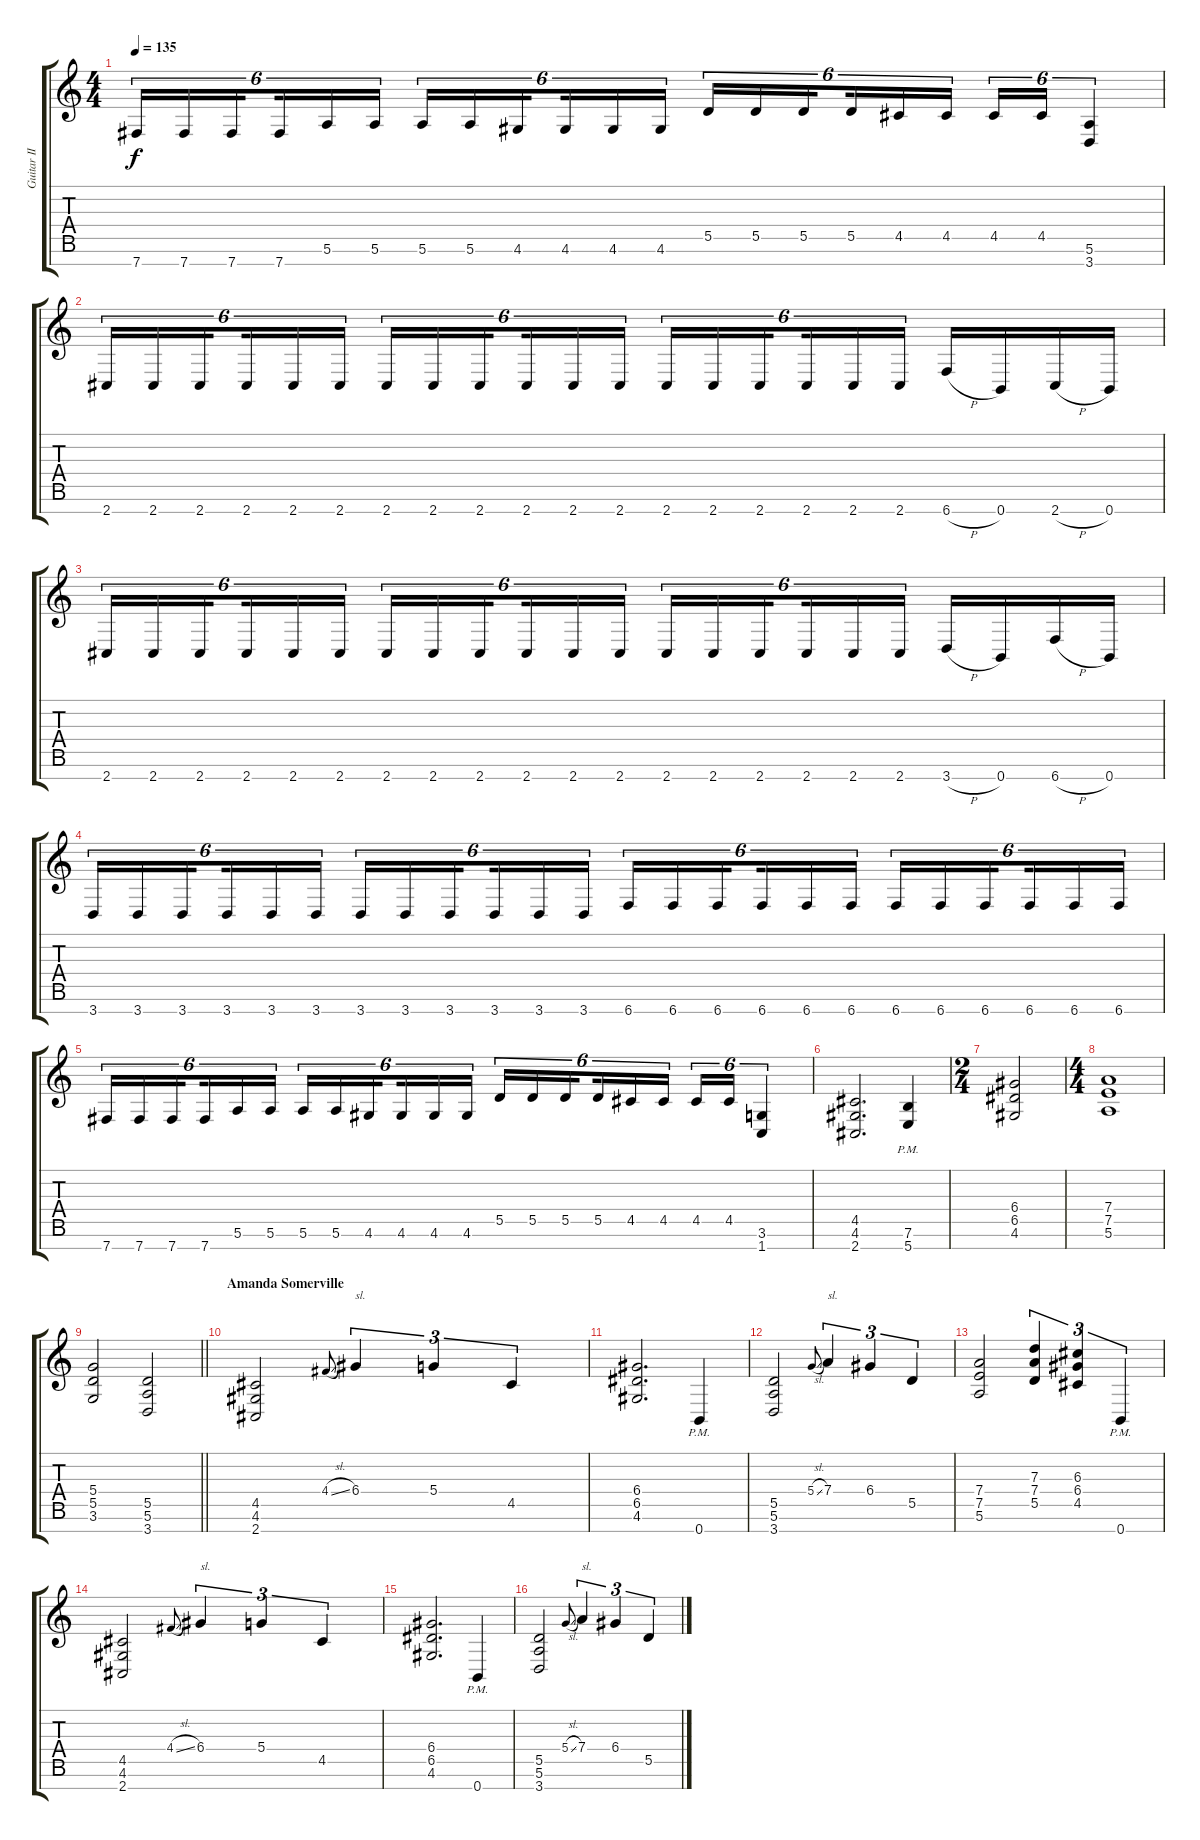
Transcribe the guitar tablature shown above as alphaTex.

\track ("Guitar II" "Guitar II") {instrument distortionguitar}
\staff {score tabs}
\tuning (E4 B3 G3 D3 A2 E2 B1) {hide}
\ts (4 4)
\tempo 135
\clef g2
\ks c
7.7.16{tu (6 4) dy f} 7.7.16{tu (6 4)} 7.7.16{tu (6 4) beam splitsecondary} 7.7.16{tu (6 4)} 5.6.16{tu (6 4)} 5.6.16{tu (6 4)} 5.6.16{tu (6 4)} 5.6.16{tu (6 4)} 4.6.16{tu (6 4) beam splitsecondary} 4.6.16{tu (6 4)} 4.6.16{tu (6 4)} 4.6.16{tu (6 4)} 5.5.16{tu (6 4)} 5.5.16{tu (6 4)} 5.5.16{tu (6 4) beam splitsecondary} 5.5.16{tu (6 4)} 4.5.16{tu (6 4)} 4.5.16{tu (6 4)} 4.5.16{tu (6 4)} 4.5.16{tu (6 4)} (5.6 3.7).4{tu (6 4)} |
2.7.16{tu (6 4)} 2.7.16{tu (6 4)} 2.7.16{tu (6 4) beam splitsecondary} 2.7.16{tu (6 4)} 2.7.16{tu (6 4)} 2.7.16{tu (6 4)} 2.7.16{tu (6 4)} 2.7.16{tu (6 4)} 2.7.16{tu (6 4) beam splitsecondary} 2.7.16{tu (6 4)} 2.7.16{tu (6 4)} 2.7.16{tu (6 4)} 2.7.16{tu (6 4)} 2.7.16{tu (6 4)} 2.7.16{tu (6 4) beam splitsecondary} 2.7.16{tu (6 4)} 2.7.16{tu (6 4)} 2.7.16{tu (6 4)} 6.7{h}.16 0.7.16 2.7{h}.16 0.7.16 |
2.7.16{tu (6 4)} 2.7.16{tu (6 4)} 2.7.16{tu (6 4) beam splitsecondary} 2.7.16{tu (6 4)} 2.7.16{tu (6 4)} 2.7.16{tu (6 4)} 2.7.16{tu (6 4)} 2.7.16{tu (6 4)} 2.7.16{tu (6 4) beam splitsecondary} 2.7.16{tu (6 4)} 2.7.16{tu (6 4)} 2.7.16{tu (6 4)} 2.7.16{tu (6 4)} 2.7.16{tu (6 4)} 2.7.16{tu (6 4) beam splitsecondary} 2.7.16{tu (6 4)} 2.7.16{tu (6 4)} 2.7.16{tu (6 4)} 3.7{h}.16 0.7.16 6.7{h}.16 0.7.16 |
3.7.16{tu (6 4)} 3.7.16{tu (6 4)} 3.7.16{tu (6 4) beam splitsecondary} 3.7.16{tu (6 4)} 3.7.16{tu (6 4)} 3.7.16{tu (6 4)} 3.7.16{tu (6 4)} 3.7.16{tu (6 4)} 3.7.16{tu (6 4) beam splitsecondary} 3.7.16{tu (6 4)} 3.7.16{tu (6 4)} 3.7.16{tu (6 4)} 6.7.16{tu (6 4)} 6.7.16{tu (6 4)} 6.7.16{tu (6 4) beam splitsecondary} 6.7.16{tu (6 4)} 6.7.16{tu (6 4)} 6.7.16{tu (6 4)} 6.7.16{tu (6 4)} 6.7.16{tu (6 4)} 6.7.16{tu (6 4) beam splitsecondary} 6.7.16{tu (6 4)} 6.7.16{tu (6 4)} 6.7.16{tu (6 4)} |
7.7.16{tu (6 4)} 7.7.16{tu (6 4)} 7.7.16{tu (6 4) beam splitsecondary} 7.7.16{tu (6 4)} 5.6.16{tu (6 4)} 5.6.16{tu (6 4)} 5.6.16{tu (6 4)} 5.6.16{tu (6 4)} 4.6.16{tu (6 4) beam splitsecondary} 4.6.16{tu (6 4)} 4.6.16{tu (6 4)} 4.6.16{tu (6 4)} 5.5.16{tu (6 4)} 5.5.16{tu (6 4)} 5.5.16{tu (6 4) beam splitsecondary} 5.5.16{tu (6 4)} 4.5.16{tu (6 4)} 4.5.16{tu (6 4)} 4.5.16{tu (6 4)} 4.5.16{tu (6 4)} (3.6 1.7).4{tu (6 4)} |
(4.5 4.6 2.7).2{d} (7.6{pm} 5.7{pm}).4 |
\ts (2 4)
(6.4 6.5 4.6).2 |
\ts (4 4)
(7.4 7.5 5.6).1 |
\barLineRight lightlight
(5.4 5.5 3.6).2 (5.5 5.6 3.7).2 |
\section ("" "Amanda Somerville")
(4.5 4.6 2.7).2 4.4{sl}.8{gr onbeat} 6.4.4{tu (3 2) txt "sl."} 5.4.4{tu (3 2)} 4.5.4{tu (3 2)} |
(6.4 6.5 4.6).2{d} 0.7{pm}.4 |
(5.5 5.6 3.7).2 5.4{sl}.8{gr onbeat} 7.4.4{tu (3 2) txt "sl."} 6.4.4{tu (3 2)} 5.5.4{tu (3 2)} |
(7.4 7.5 5.6).2 (7.3 7.4 5.5).4{tu (3 2)} (6.3 6.4 4.5).4{tu (3 2)} 0.7{pm}.4{tu (3 2)} |
(4.5 4.6 2.7).2 4.4{sl}.8{gr onbeat} 6.4.4{tu (3 2) txt "sl."} 5.4.4{tu (3 2)} 4.5.4{tu (3 2)} |
(6.4 6.5 4.6).2{d} 0.7{pm}.4 |
(5.5 5.6 3.7).2 5.4{sl}.8{gr onbeat} 7.4.4{tu (3 2) txt "sl."} 6.4.4{tu (3 2)} 5.5.4{tu (3 2)}
